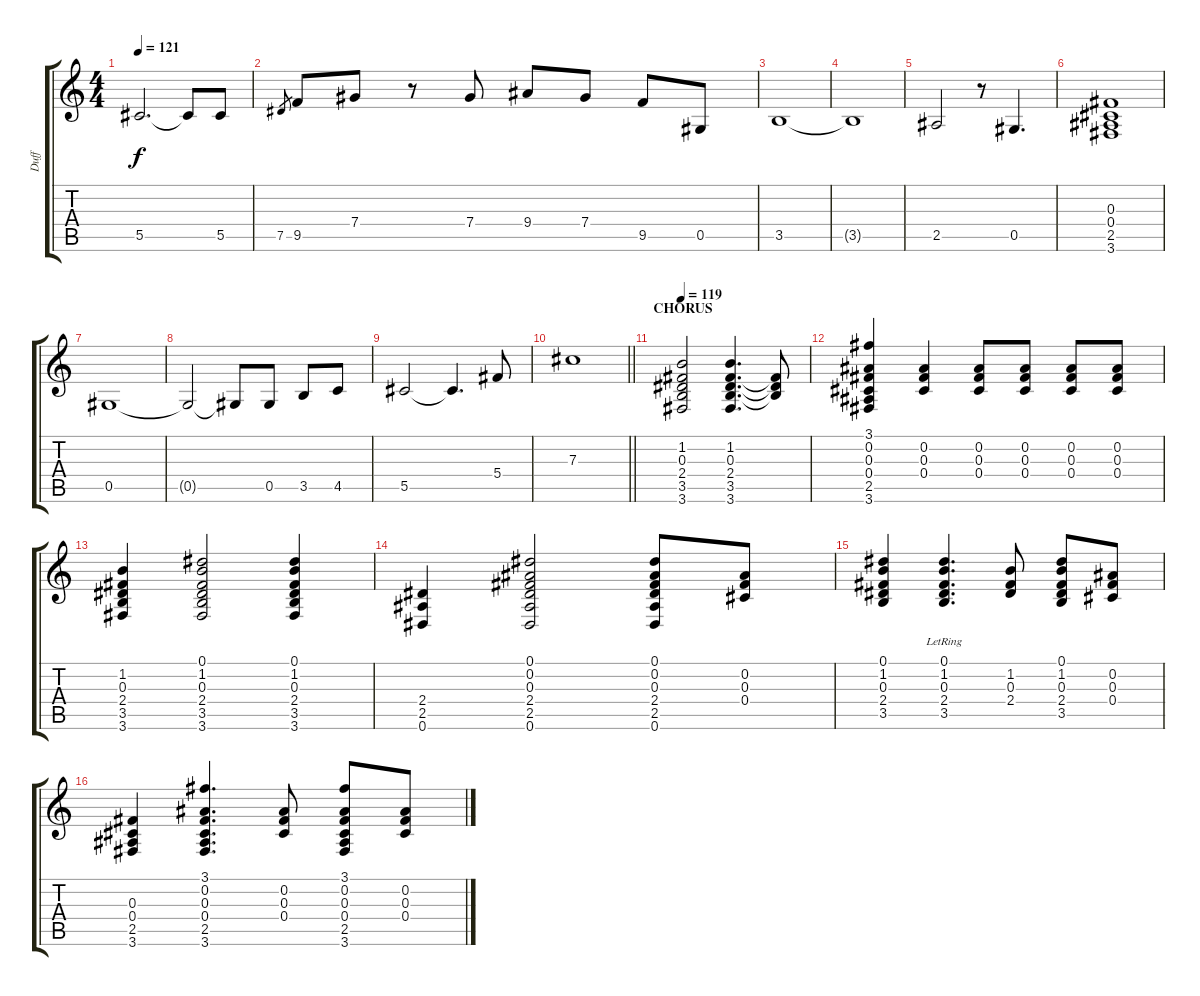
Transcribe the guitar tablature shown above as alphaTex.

\track ("Duff" "Duff") {instrument acousticguitarsteel}
\staff {score tabs}
\tuning (Eb4 Bb3 Gb3 Db3 Ab2 Eb2) {hide}
\ts (4 4)
\tempo 121
\clef g2
\ks c
5.5.2{d dy f} 5.5{t}.8 5.5.8 |
7.5.8{gr} 9.5.8 7.4.8 r.8 7.4.8 9.4.8 7.4.8 9.5.8 0.5.8 |
3.5.1 |
3.5{t}.1 |
2.5.2 r.8 0.5.4{d} |
(0.3 0.4 2.5 3.6).1 |
0.5.1 |
0.5{t}.2 0.5{t}.8 0.5.8 3.5.8 4.5.8 |
5.5.2 5.5{t}.4{d} 5.4.8 |
\barLineRight lightlight
7.3.1 |
\section ("" "CHORUS")
\tempo 119
(1.2 0.3 2.4 3.5 3.6).2 (1.2 0.3 2.4 3.5 3.6).4{d} (0.3{t} 2.4{t} 3.5{t}).8 |
(3.1 0.2 0.3 0.4 2.5 3.6).4 (0.2 0.3 0.4).4 (0.2 0.3 0.4).8 (0.2 0.3 0.4).8 (0.2 0.3 0.4).8 (0.2 0.3 0.4).8 |
(1.2 0.3 2.4 3.5 3.6).4 (0.1 1.2 0.3 2.4 3.5 3.6).2 (0.1 1.2 0.3 2.4 3.5 3.6).4 |
(2.4 2.5 0.6).4 (0.1 0.2 0.3 2.4 2.5 0.6).2 (0.1 0.2 0.3 2.4 2.5 0.6).8 (0.2 0.3 0.4).8 |
(0.1 1.2 0.3 2.4 3.5).4 (0.1{lr} 1.2 0.3 2.4 3.5{lr}).4{d} (1.2 0.3 2.4).8 (0.1 1.2 0.3 2.4 3.5).8 (0.2 0.3 0.4).8 |
(0.3 0.4 2.5 3.6).4 (3.1 0.2 0.3 0.4 2.5 3.6).4{d} (0.2 0.3 0.4).8 (3.1 0.2 0.3 0.4 2.5 3.6).8 (0.2 0.3 0.4).8
